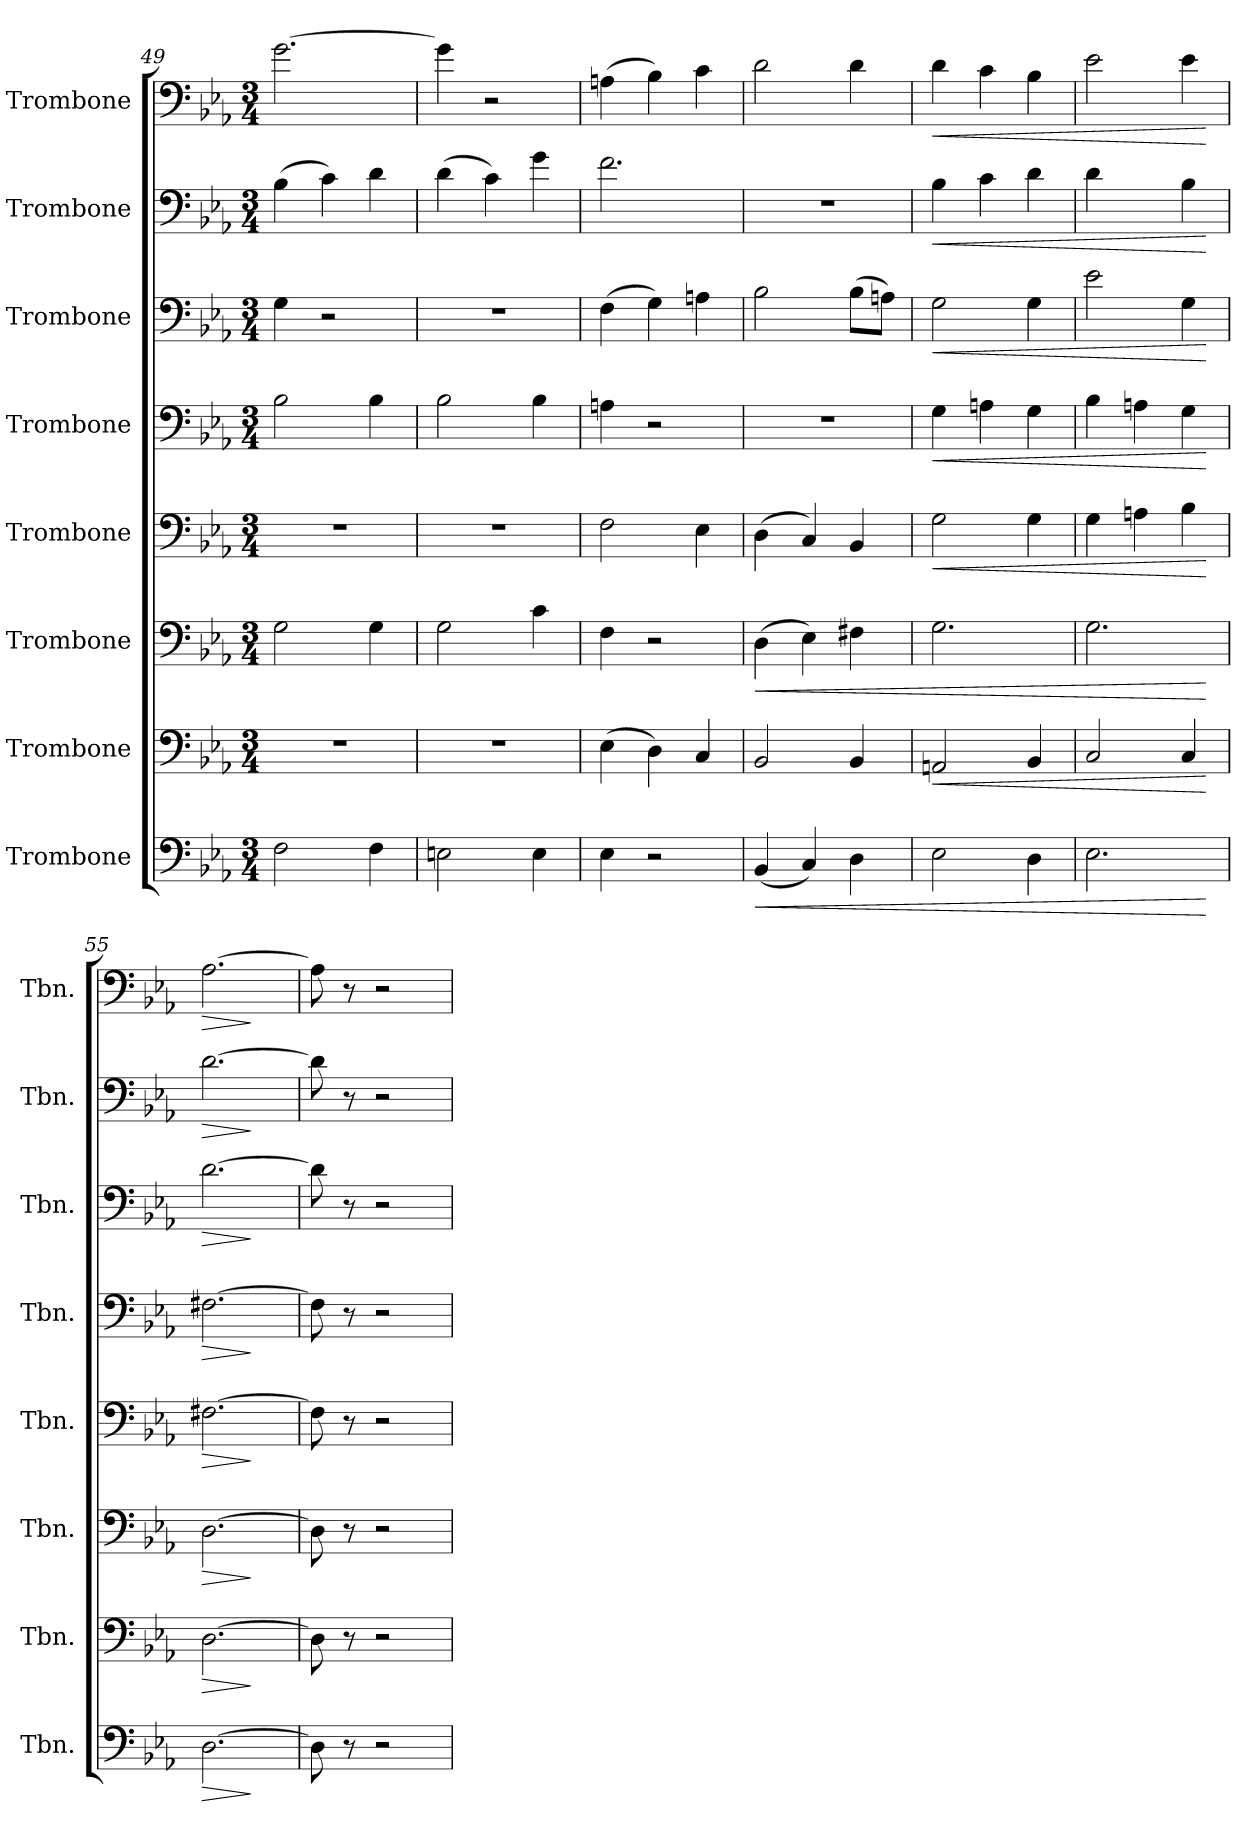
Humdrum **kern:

**kern	**dynam	**kern	**dynam	**kern	**dynam	**kern	**dynam	**kern	**dynam	**kern	**dynam	**kern	**dynam	**kern	**dynam
*part8	*part8	*part7	*part7	*part6	*part6	*part5	*part5	*part4	*part4	*part3	*part3	*part2	*part2	*part1	*part1
*staff8	*staff8	*staff7	*staff7	*staff6	*staff6	*staff5	*staff5	*staff4	*staff4	*staff3	*staff3	*staff2	*staff2	*staff1	*staff1
*I"Trombone	*	*I"Trombone	*	*I"Trombone	*	*I"Trombone	*	*I"Trombone	*	*I"Trombone	*	*I"Trombone	*	*I"Trombone	*
*I'Tbn.	*	*I'Tbn.	*	*I'Tbn.	*	*I'Tbn.	*	*I'Tbn.	*	*I'Tbn.	*	*I'Tbn.	*	*I'Tbn.	*
*clefF4	*	*clefF4	*	*clefF4	*	*clefF4	*	*clefF4	*	*clefF4	*	*clefF4	*	*clefF4	*
*k[b-e-a-]	*	*k[b-e-a-]	*	*k[b-e-a-]	*	*k[b-e-a-]	*	*k[b-e-a-]	*	*k[b-e-a-]	*	*k[b-e-a-]	*	*k[b-e-a-]	*
*M3/4	*	*M3/4	*	*M3/4	*	*M3/4	*	*M3/4	*	*M3/4	*	*M3/4	*	*M3/4	*
=49	=49	=49	=49	=49	=49	=49	=49	=49	=49	=49	=49	=49	=49	=49	=49
2F\	.	2.r	.	2G\	.	2.r	.	2B-\	.	4G\	.	(4B-\	.	[2.g\	.
.	.	.	.	.	.	.	.	.	.	2r	.	4c\)	.	.	.
4F\	.	.	.	4G\	.	.	.	4B-\	.	.	.	4d\	.	.	.
=50	=50	=50	=50	=50	=50	=50	=50	=50	=50	=50	=50	=50	=50	=50	=50
2En\	.	2.r	.	2G\	.	2.r	.	2B-\	.	2.r	.	(4d\	.	4g\]	.
.	.	.	.	.	.	.	.	.	.	.	.	4c\)	.	2r	.
4E\	.	.	.	4c\	.	.	.	4B-\	.	.	.	4g\	.	.	.
!!LO:PB:g=z
=51	=51	=51	=51	=51	=51	=51	=51	=51	=51	=51	=51	=51	=51	=51	=51
4E-\	.	(4E-\	.	4F\	.	2F\	.	4An\	.	(4F\	.	2.f\	.	(4An\	.
2r	.	4D\)	.	2r	.	.	.	2r	.	4G\)	.	.	.	4B-\)	.
.	.	4C/	.	.	.	4E-\	.	.	.	4An\	.	.	.	4c\	.
=52	=52	=52	=52	=52	=52	=52	=52	=52	=52	=52	=52	=52	=52	=52	=52
!	!LO:HP:b	!	!	!	!LO:HP:b	!	!	!	!	!	!	!	!	!	!
(4BB-/	<	2BB-/	.	(4D\	<	(4D\	.	2.r	.	2B-\	.	2.r	.	2d\	.
4C/)	.	.	.	4E-\)	.	4C/)	.	.	.	.	.	.	.	.	.
4D\	.	4BB-/	.	4F#X\	.	4BB-/	.	.	.	(8B-\L	.	.	.	4d\	.
.	.	.	.	.	.	.	.	.	.	8An\J)	.	.	.	.	.
=53	=53	=53	=53	=53	=53	=53	=53	=53	=53	=53	=53	=53	=53	=53	=53
!	!	!	!LO:HP:b	!	!	!	!LO:HP:b	!	!LO:HP:b	!	!LO:HP:b	!	!LO:HP:b	!	!LO:HP:b
2E-\	.	2AAn/	<	2.G\	.	2G\	<	4G\	<	2G\	<	4B-\	<	4d\	<
.	.	.	.	.	.	.	.	4An\	.	.	.	4c\	.	4c\	.
4D\	.	4BB-/	.	.	.	4G\	.	4G\	.	4G\	.	4d\	.	4B-\	.
=54	=54	=54	=54	=54	=54	=54	=54	=54	=54	=54	=54	=54	=54	=54	=54
2.E-\	.	2C/	.	2.G\	.	4G\	.	4B-\	.	2e-\	.	4d\	.	2e-\	.
.	.	.	.	.	.	4An\	.	4An\	.	.	.	4c\yy	.	.	.
.	.	4C/	.	.	.	4B-\	.	4G\	.	4G\	.	4B-\	.	4e-\	.
.	[	.	[	.	[	.	[	.	[	.	[	.	[	.	[
=55	=55	=55	=55	=55	=55	=55	=55	=55	=55	=55	=55	=55	=55	=55	=55
!	!LO:HP:b	!	!LO:HP:b	!	!LO:HP:b	!	!LO:HP:b	!	!LO:HP:b	!	!LO:HP:b	!	!LO:HP:b	!	!LO:HP:b
[2.D\	>	[2.D\	>	[2.D\	>	[2.F#X\	>	[2.F#X\	>	[2.d\	>	[2.d\	>	[2.A-\	>
.	]	.	]	.	]	.	]	.	]	.	]	.	]	.	]
=56	=56	=56	=56	=56	=56	=56	=56	=56	=56	=56	=56	=56	=56	=56	=56
8D\]	.	8D\]	.	8D\]	.	8F#\]	.	8F#\]	.	8d\]	.	8d\]	.	8A-\]	.
8r	.	8r	.	8r	.	8r	.	8r	.	8r	.	8r	.	8r	.
2r	.	2r	.	2r	.	2r	.	2r	.	2r	.	2r	.	2r	.
=	=	=	=	=	=	=	=	=	=	=	=	=	=	=	=
*-	*-	*-	*-	*-	*-	*-	*-	*-	*-	*-	*-	*-	*-	*-	*-
